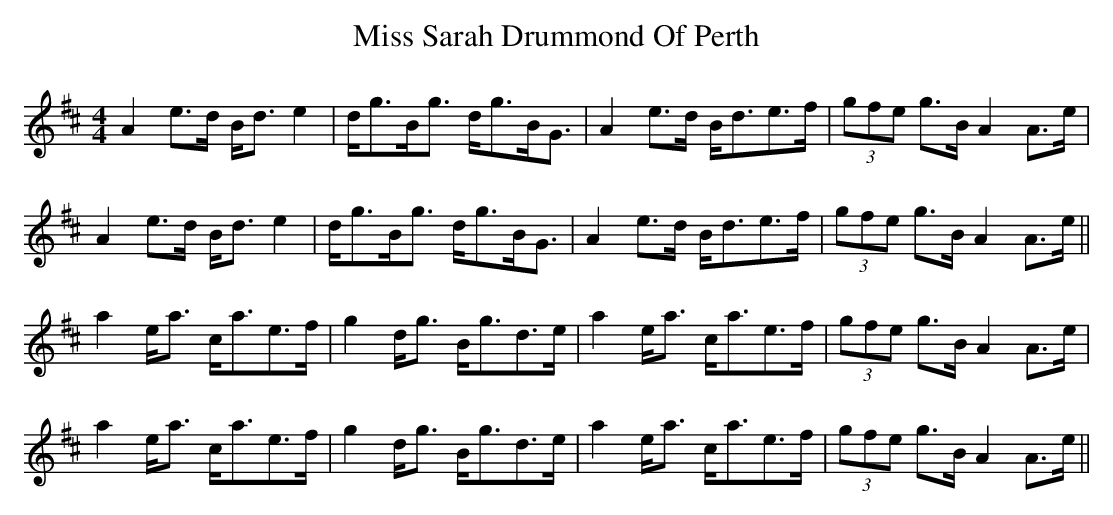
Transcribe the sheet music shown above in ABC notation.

X:1
T: Miss Sarah Drummond Of Perth
M: 4/4
L: 1/8
K: Amix
A2 e>d B<d e2|d<gB<g d<gB<G|A2 e>d B<de>f|(3gfe g>B A2 A>e|
A2 e>d B<d e2|d<gB<g d<gB<G|A2 e>d B<de>f|(3gfe g>B A2 A>e||
a2 e<a c<ae>f|g2 d<g B<gd>e|a2 e<a c<ae>f|(3gfe g>B A2 A>e|
a2 e<a c<ae>f|g2 d<g B<gd>e|a2 e<a c<ae>f|(3gfe g>B A2 A>e||
